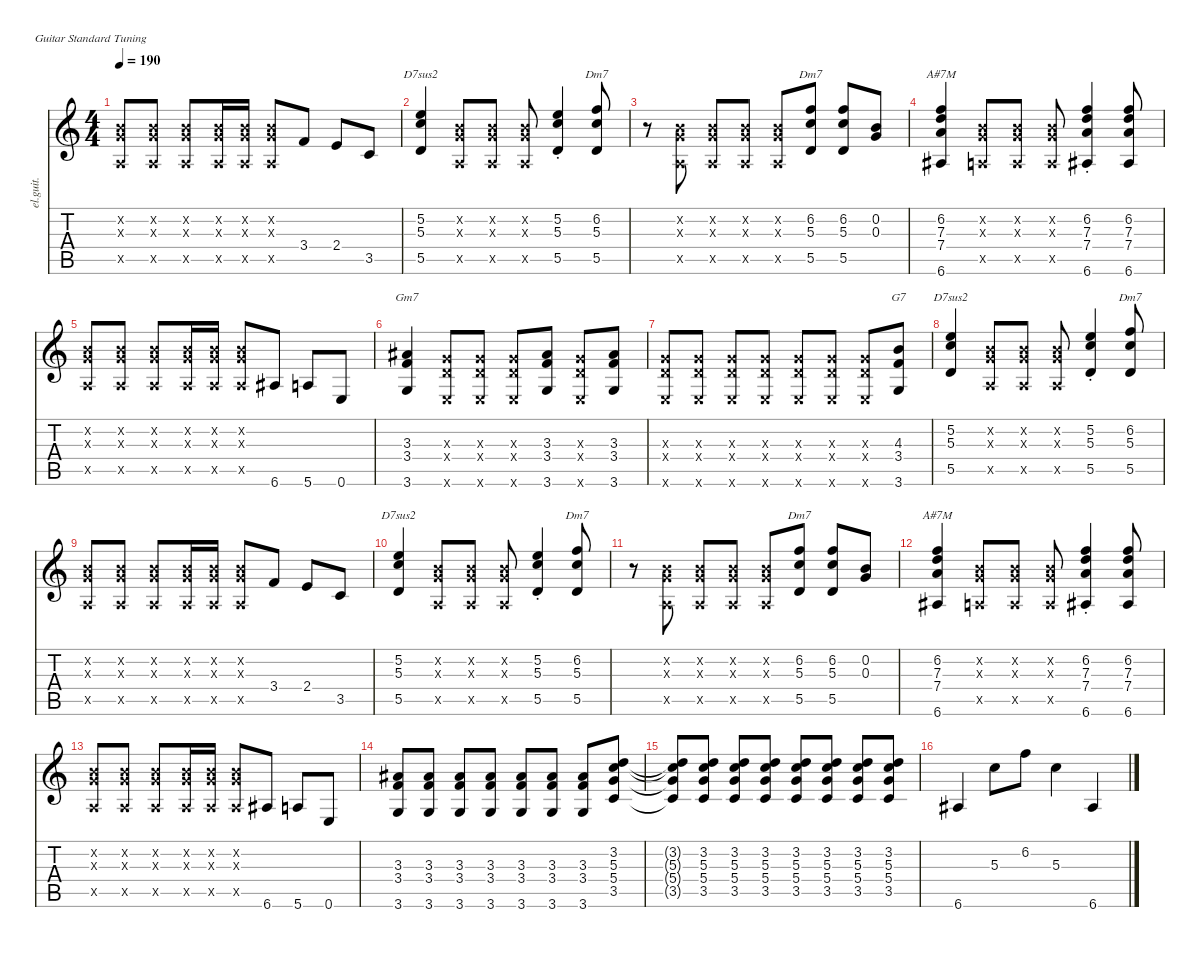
\defaultSystemsLayout 4
\hideDynamics
\bracketExtendMode nobrackets
\track ("rhythm" "el.guit.") {instrument electricguitarclean}
\staff {score tabs}
\tuning (E4 B3 G3 D3 A2 E2)
\chord ("D7sus2" x 5 5 x 5 x) {showdiagram false showfingering false barre (5 5)}
\chord ("Dm7" x 6 5 x 5 x) {firstfret 5 showdiagram false showfingering false barre 5}
\chord ("A#7M" x 6 7 7 x 6) {firstfret 6 showdiagram false showfingering false barre 6}
\chord ("Gm7" x x 3 3 x 3) {showdiagram false showfingering false barre (3 3)}
\chord ("G7" x x 4 3 x 3) {showdiagram false showfingering false barre 3}
\ts (4 4)
\tempo 190
\clef g2
\ks c
(0.5{x} 0.3{x} 0.2{x}).8{dy mf beam Up} (0.5{x} 0.3{x} 0.2{x}).8{beam Up} (0.5{x} 0.3{x} 0.2{x}).8{beam Up} (0.5{x} 0.3{x} 0.2{x}).16{beam Up} (0.5{x} 0.3{x} 0.2{x}).16{beam Up} (0.5{x} 0.3{x} 0.2{x}).8{beam Up} 3.4.8{beam Up} 2.4.8{beam Up} 3.5.8{beam Up} |
(5.2 5.3 5.5).4{ch "D7sus2" beam Up} (0.5{x} 0.3{x} 0.2{x}).8{beam Up} (0.2{x} 0.3{x} 0.5{x}).8{beam Up} (0.5{x} 0.3{x} 0.2{x}).8{beam Up} (5.2 5.3{st} 5.5).4{beam Up} (5.5 5.3 6.2).8{ch "Dm7" beam Up} |
r.8{beam Down} (0.5{x} 0.3{x} 0.2{x}).8{beam Up} (0.2{x} 0.3{x} 0.5{x}).8{beam Up} (0.5{x} 0.3{x} 0.2{x}).8{beam Up} (0.5{x} 0.3{x} 0.2{x}).8{beam Up} (5.5 5.3 6.2).8{ch "Dm7" beam Up} (5.5 5.3 6.2).8{beam Up} (0.3 0.2).8{beam Up} |
(6.2 7.3 7.4 6.6{acc #}).4{ch "A#7M" beam Up} (0.5{x} 0.3{x} 0.2{x}).8{beam Up} (0.2{x} 0.3{x} 0.5{x}).8{beam Up} (0.5{x} 0.3{x} 0.2{x}).8{beam Up} (6.2 7.3 7.4 6.6{st acc #}).4{beam Up} (6.2 7.3 7.4 6.6{acc #}).8{beam Up} |
(0.5{x} 0.3{x} 0.2{x}).8{beam Up} (0.5{x} 0.3{x} 0.2{x}).8{beam Up} (0.5{x} 0.3{x} 0.2{x}).8{beam Up} (0.5{x} 0.3{x} 0.2{x}).16{beam Up} (0.5{x} 0.3{x} 0.2{x}).16{beam Up} (0.5{x} 0.3{x} 0.2{x}).8{beam Up} 6.6{acc #}.8{beam Up} 5.6.8{beam Up} 0.6.8{beam Up} |
(3.3{acc #} 3.4 3.6).4{ch "Gm7" beam Up} (0.3{x} 0.4{x} 0.6{x}).8{beam Up} (0.3{x} 0.4{x} 0.6{x}).8{beam Up} (0.4{x} 0.3{x} 0.6{x}).8{beam Up} (3.3{acc #} 3.4 3.6).8{beam Up} (0.4{x} 0.3{x} 0.6{x}).8{beam Up} (3.3{acc #} 3.4 3.6).8{beam Up} |
(0.3{x} 0.4{x} 0.6{x}).8{beam Up} (0.3{x} 0.4{x} 0.6{x}).8{beam Up} (0.3{x} 0.4{x} 0.6{x}).8{beam Up} (0.3{x} 0.4{x} 0.6{x}).8{beam Up} (0.3{x} 0.4{x} 0.6{x}).8{beam Up} (0.3{x} 0.4{x} 0.6{x}).8{beam Up} (0.3{x} 0.4{x} 0.6{x}).8{beam Up} (4.3 3.4 3.6).8{ch "G7" beam Up} |
(5.2 5.3 5.5).4{ch "D7sus2" beam Up} (0.5{x} 0.3{x} 0.2{x}).8{beam Up} (0.2{x} 0.3{x} 0.5{x}).8{beam Up} (0.5{x} 0.3{x} 0.2{x}).8{beam Up} (5.2 5.3 5.5{st}).4{beam Up} (5.5 5.3 6.2).8{ch "Dm7" beam Up} |
(0.5{x} 0.3{x} 0.2{x}).8{beam Up} (0.5{x} 0.3{x} 0.2{x}).8{beam Up} (0.5{x} 0.3{x} 0.2{x}).8{beam Up} (0.5{x} 0.3{x} 0.2{x}).16{beam Up} (0.5{x} 0.3{x} 0.2{x}).16{beam Up} (0.5{x} 0.3{x} 0.2{x}).8{beam Up} 3.4.8{beam Up} 2.4.8{beam Up} 3.5.8{beam Up} |
(5.2 5.3 5.5).4{ch "D7sus2" beam Up} (0.5{x} 0.3{x} 0.2{x}).8{beam Up} (0.2{x} 0.3{x} 0.5{x}).8{beam Up} (0.5{x} 0.3{x} 0.2{x}).8{beam Up} (5.2 5.3 5.5{st}).4{beam Up} (5.5 5.3 6.2).8{ch "Dm7" beam Up} |
r.8{beam Down} (0.5{x} 0.3{x} 0.2{x}).8{beam Up} (0.2{x} 0.3{x} 0.5{x}).8{beam Up} (0.5{x} 0.3{x} 0.2{x}).8{beam Up} (0.5{x} 0.3{x} 0.2{x}).8{beam Up} (5.5 5.3 6.2).8{ch "Dm7" beam Up} (5.5 5.3 6.2).8{beam Up} (0.3 0.2).8{beam Up} |
(6.2 7.3 7.4 6.6{acc #}).4{ch "A#7M" beam Up} (0.5{x} 0.3{x} 0.2{x}).8{beam Up} (0.2{x} 0.3{x} 0.5{x}).8{beam Up} (0.5{x} 0.3{x} 0.2{x}).8{beam Up} (6.2 7.3 7.4 6.6{st acc #}).4{beam Up} (6.2 7.3 7.4 6.6{acc #}).8{beam Up} |
(0.5{x} 0.3{x} 0.2{x}).8{beam Up} (0.5{x} 0.3{x} 0.2{x}).8{beam Up} (0.5{x} 0.3{x} 0.2{x}).8{beam Up} (0.5{x} 0.3{x} 0.2{x}).16{beam Up} (0.5{x} 0.3{x} 0.2{x}).16{beam Up} (0.5{x} 0.3{x} 0.2{x}).8{beam Up} 6.6{acc #}.8{beam Up} 5.6.8{beam Up} 0.6.8{beam Up} |
(3.3{acc #} 3.6 3.4).8{beam Up} (3.3{acc #} 3.6 3.4).8{beam Up} (3.3{acc #} 3.6 3.4).8{beam Up} (3.3{acc #} 3.6 3.4).8{beam Up} (3.3{acc #} 3.6 3.4).8{beam Up} (3.3{acc #} 3.6 3.4).8{beam Up} (3.3{acc #} 3.6 3.4).8{beam Up} (3.2 5.3 5.4 3.5).8{beam Up} |
(3.2{t} 5.3{t} 5.4{t} 3.5{t}).8{beam Up} (3.2 5.3 5.4 3.5).8{beam Up} (3.2 5.3 5.4 3.5).8{beam Up} (3.2 5.3 5.4 3.5).8{beam Up} (3.2 5.3 5.4 3.5).8{beam Up} (3.2 5.3 5.4 3.5).8{beam Up} (3.2 5.3 5.4 3.5).8{beam Up} (3.2 5.3 5.4 3.5).8{beam Up} |
6.6{acc #}.4{beam Up} 5.3.8{beam Down} 6.2.8{beam Down} 5.3.4{beam Down} 6.6{acc #}.4{beam Up}
